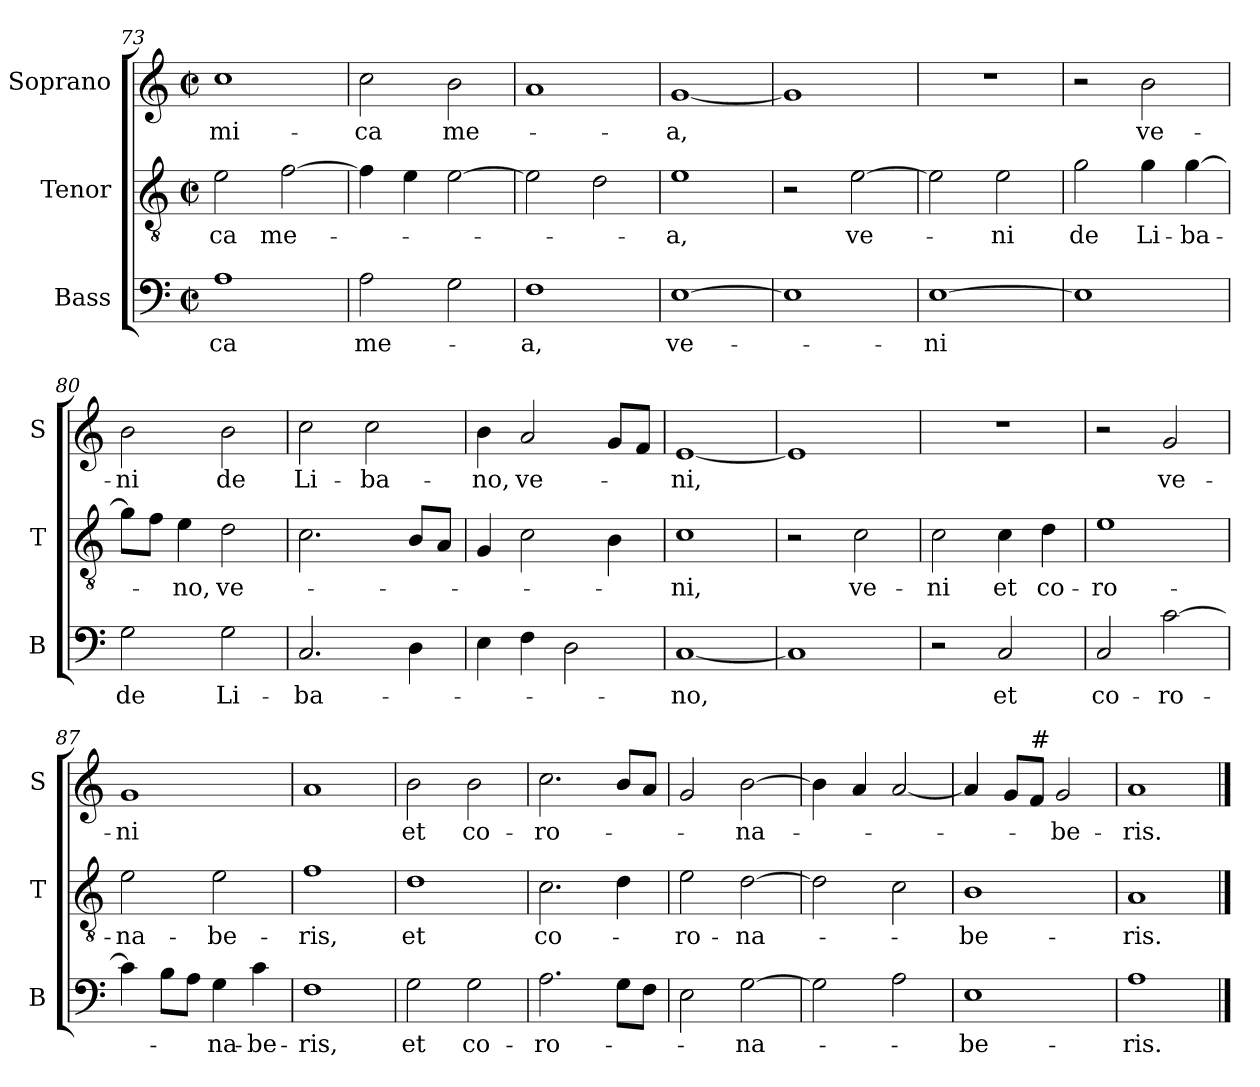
**kern	**text	**kern	**text	**kern	**text
*part3	*part3	*part2	*part2	*part1	*part1
*staff3	*staff3	*staff2	*staff2	*staff1	*staff1
*I"Bass	*	*I"Tenor	*	*I"Soprano	*
*I'B	*	*I'T	*	*I'S	*
*clefF4	*	*clefGv2	*	*clefG2	*
*k[]	*	*k[]	*	*k[]	*
*C:	*	*C:	*	*C:	*
*M2/2	*	*M2/2	*	*M2/2	*
*met(c|)	*	*met(c|)	*	*met(c|)	*
=73	=73	=73	=73	=73	=73
!	!LO:LY:b	!	!LO:LY:b	!	!LO:LY:b
1A	-ca	2e\	-ca	1cc	-mi-
!	!	!	!LO:LY:b	!	!
.	.	[2f\	me-	.	.
!!LO:PB:g=z
=74	=74	=74	=74	=74	=74
!	!LO:LY:b	!	!	!	!LO:LY:b
2A\	me-	4f\]	.	2cc\	-ca
.	.	4e\	.	.	.
!	!	!	!	!	!LO:LY:b
2G\	.	[2e\	.	2b\	me-
=75	=75	=75	=75	=75	=75
!	!LO:LY:b	!	!	!	!
1F	-a,	2e\]	.	1a	.
.	.	2d\	.	.	.
=76	=76	=76	=76	=76	=76
!	!LO:LY:b	!	!LO:LY:b	!	!LO:LY:b
[1E	ve-	1e	-a,	[1g	-a,
=77	=77	=77	=77	=77	=77
1E]	.	2r	.	1g]	.
!	!	!	!LO:LY:b	!	!
.	.	[2e\	ve-	.	.
=78	=78	=78	=78	=78	=78
!	!LO:LY:b	!	!	!	!
[1E	-ni	2e\]	.	1r	.
!	!	!	!LO:LY:b	!	!
.	.	2e\	-ni	.	.
=79	=79	=79	=79	=79	=79
!	!	!	!LO:LY:b	!	!
1E]	.	2g\	de	2r	.
!	!	!	!LO:LY:b	!	!LO:LY:b
.	.	4g\	Li-	2b\	ve-
!	!	!	!LO:LY:b	!	!
.	.	[4g\	-ba-	.	.
=80	=80	=80	=80	=80	=80
!	!LO:LY:b	!	!	!	!LO:LY:b
2G\	de	8g\L]	.	2b\	-ni
.	.	8f\J	.	.	.
!	!	!	!LO:LY:b	!	!
.	.	4e\	-no,	.	.
!	!LO:LY:b	!	!LO:LY:b	!	!LO:LY:b
2G\	Li-	2d\	ve-	2b\	de
!!LO:LB:g=z
=81	=81	=81	=81	=81	=81
!	!LO:LY:b	!	!	!	!LO:LY:b
2.C/	-ba-	2.c\	.	2cc\	Li-
!	!	!	!	!	!LO:LY:b
.	.	.	.	2cc\	-ba-
4D\	.	8B/L	.	.	.
.	.	8A/J	.	.	.
=82	=82	=82	=82	=82	=82
!	!	!	!	!	!LO:LY:b
4E\	.	4G/	.	4b\	-no,
!	!	!	!	!	!LO:LY:b
4F\	.	2c\	.	2a/	ve-
2D\	.	.	.	.	.
.	.	4B\	.	8g/L	.
.	.	.	.	8f/J	.
=83	=83	=83	=83	=83	=83
!	!LO:LY:b	!	!LO:LY:b	!	!LO:LY:b
[1C	-no,	1c	-ni,	[1e	-ni,
=84	=84	=84	=84	=84	=84
1C]	.	2r	.	1e]	.
!	!	!	!LO:LY:b	!	!
.	.	2c\	ve-	.	.
=85	=85	=85	=85	=85	=85
!	!	!	!LO:LY:b	!	!
2r	.	2c\	-ni	1r	.
!	!LO:LY:b	!	!LO:LY:b	!	!
2C/	et	4c\	et	.	.
!	!	!	!LO:LY:b	!	!
.	.	4d\	co-	.	.
=86	=86	=86	=86	=86	=86
!	!LO:LY:b	!	!LO:LY:b	!	!
2C/	co-	1e	-ro-	2r	.
!	!LO:LY:b	!	!	!	!LO:LY:b
[2c\	-ro-	.	.	2g/	ve-
=87	=87	=87	=87	=87	=87
!	!	!	!LO:LY:b	!	!LO:LY:b
4c\]	.	2e\	-na-	1g	-ni
8B\L	.	.	.	.	.
8A\J	.	.	.	.	.
!	!LO:LY:b	!	!LO:LY:b	!	!
4G\	-na-	2e\	-be-	.	.
!	!LO:LY:b	!	!	!	!
4c\	-be-	.	.	.	.
!!LO:LB:g=z
=88	=88	=88	=88	=88	=88
!	!LO:LY:b	!	!LO:LY:b	!	!
1F	-ris,	1f	-ris,	1a	.
=89	=89	=89	=89	=89	=89
!	!LO:LY:b	!	!LO:LY:b	!	!LO:LY:b
2G\	et	1d	et	2b\	et
!	!LO:LY:b	!	!	!	!LO:LY:b
2G\	co-	.	.	2b\	co-
=90	=90	=90	=90	=90	=90
!	!LO:LY:b	!	!LO:LY:b	!	!LO:LY:b
2.A\	-ro-	2.c\	co-	2.cc\	-ro-
8G\L	.	4d\	.	8b/L	.
8F\J	.	.	.	8a/J	.
=91	=91	=91	=91	=91	=91
!	!	!	!LO:LY:b	!	!
2E\	.	2e\	-ro-	2g/	.
!	!LO:LY:b	!	!LO:LY:b	!	!LO:LY:b
[2G\	-na-	[2d\	-na-	[2b\	-na-
=92	=92	=92	=92	=92	=92
2G\]	.	2d\]	.	4b\]	.
.	.	.	.	4a/	.
2A\	.	2c\	.	[2a/	.
=93	=93	=93	=93	=93	=93
!	!LO:LY:b	!	!LO:LY:b	!	!
1E	-be-	1B	-be-	4a/]	.
.	.	.	.	8g/L	.
!	!	!	!	!LO:TX:a:t=#	!
.	.	.	.	8f/J	.
!	!	!	!	!	!LO:LY:b
.	.	.	.	2g/	-be-
=94	=94	=94	=94	=94	=94
!	!LO:LY:b	!	!LO:LY:b	!	!LO:LY:b
1A	-ris.	1A	-ris.	1a	-ris.
==	==	==	==	==	==
*-	*-	*-	*-	*-	*-
